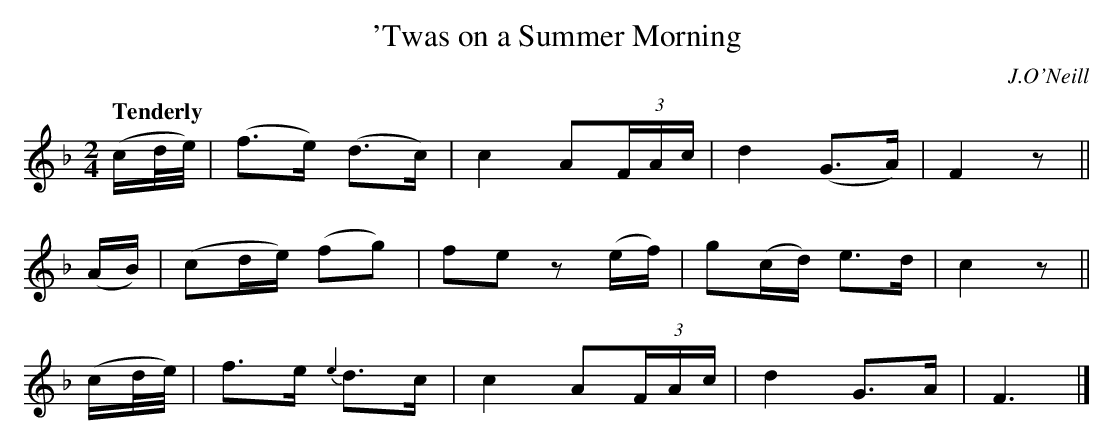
X:1
T: 'Twas on a Summer Morning
O: J.O'Neill
Q: "Tenderly"
M: 2/4
L: 1/8
K: F
(c/d/4e/4) | (f>e) (d>c) | c2 A(3F/A/c/ | d2 (G>A) | F2 z ||
(A/B/) | (cd/e/) (fg) | fe z (e/f/) | g(c/d/) e>d | c2 z ||
(c/d/4e/4) | f>e {e2}d>c | c2 A(3F/A/c/ | d2 G>A | F3 |]
